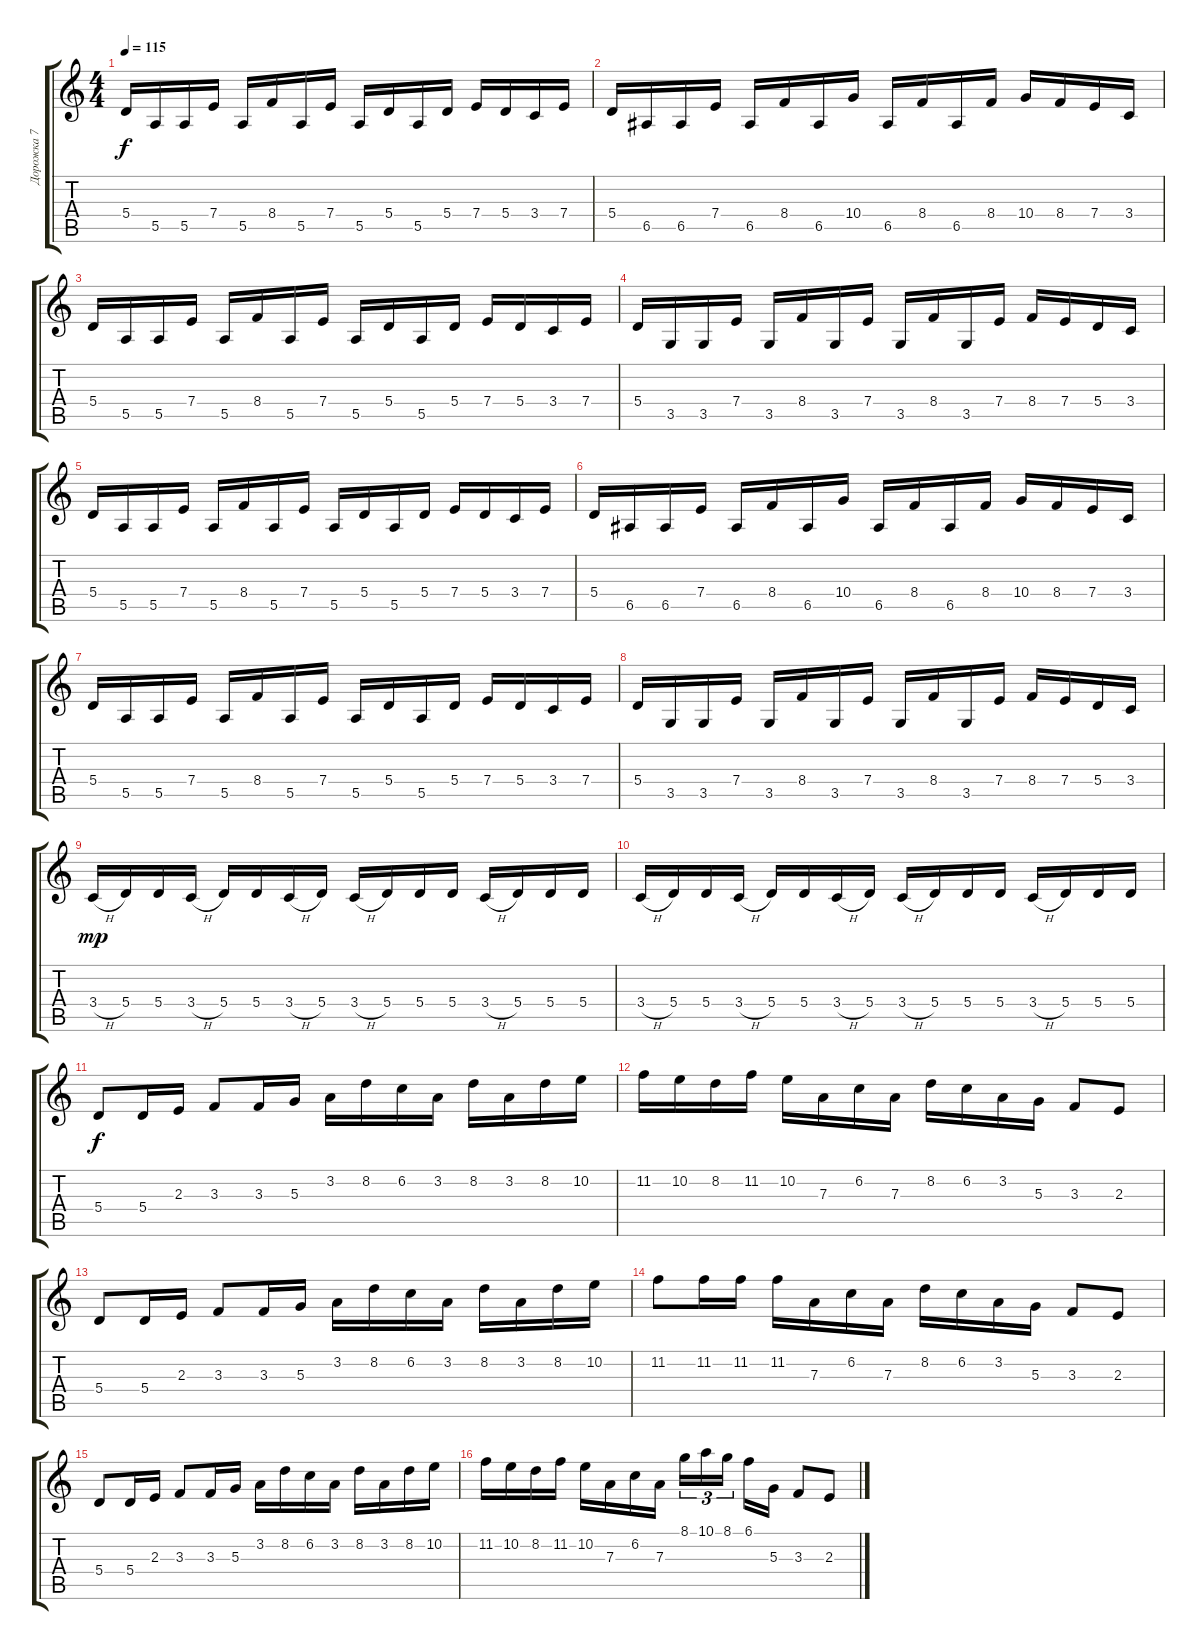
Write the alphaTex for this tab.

\track ("Дорожка 7" "Дорожка 7") {instrument fiddle}
\staff {score tabs}
\tuning (B4 Gb4 D4 A3 E3 B2) {hide}
\ts (4 4)
\tempo 115
\clef g2
\ks c
5.4.16{dy f} 5.5.16 5.5.16 7.4.16 5.5.16 8.4.16 5.5.16 7.4.16 5.5.16 5.4.16 5.5.16 5.4.16 7.4.16 5.4.16 3.4.16 7.4.16 |
5.4.16 6.5.16 6.5.16 7.4.16 6.5.16 8.4.16 6.5.16 10.4.16 6.5.16 8.4.16 6.5.16 8.4.16 10.4.16 8.4.16 7.4.16 3.4.16 |
5.4.16 5.5.16 5.5.16 7.4.16 5.5.16 8.4.16 5.5.16 7.4.16 5.5.16 5.4.16 5.5.16 5.4.16 7.4.16 5.4.16 3.4.16 7.4.16 |
5.4.16 3.5.16 3.5.16 7.4.16 3.5.16 8.4.16 3.5.16 7.4.16 3.5.16 8.4.16 3.5.16 7.4.16 8.4.16 7.4.16 5.4.16 3.4.16 |
5.4.16 5.5.16 5.5.16 7.4.16 5.5.16 8.4.16 5.5.16 7.4.16 5.5.16 5.4.16 5.5.16 5.4.16 7.4.16 5.4.16 3.4.16 7.4.16 |
5.4.16 6.5.16 6.5.16 7.4.16 6.5.16 8.4.16 6.5.16 10.4.16 6.5.16 8.4.16 6.5.16 8.4.16 10.4.16 8.4.16 7.4.16 3.4.16 |
5.4.16 5.5.16 5.5.16 7.4.16 5.5.16 8.4.16 5.5.16 7.4.16 5.5.16 5.4.16 5.5.16 5.4.16 7.4.16 5.4.16 3.4.16 7.4.16 |
5.4.16 3.5.16 3.5.16 7.4.16 3.5.16 8.4.16 3.5.16 7.4.16 3.5.16 8.4.16 3.5.16 7.4.16 8.4.16 7.4.16 5.4.16 3.4.16 |
3.4{h}.16{dy mp} 5.4.16 5.4.16 3.4{h}.16 5.4.16 5.4.16 3.4{h}.16 5.4.16 3.4{h}.16 5.4.16 5.4.16 5.4.16 3.4{h}.16 5.4.16 5.4.16 5.4.16 |
3.4{h}.16 5.4.16 5.4.16 3.4{h}.16 5.4.16 5.4.16 3.4{h}.16 5.4.16 3.4{h}.16 5.4.16 5.4.16 5.4.16 3.4{h}.16 5.4.16 5.4.16 5.4.16 |
5.4.8{dy f} 5.4.16 2.3.16 3.3.8 3.3.16 5.3.16 3.2.16 8.2.16 6.2.16 3.2.16 8.2.16 3.2.16 8.2.16 10.2.16 |
11.2.16 10.2.16 8.2.16 11.2.16 10.2.16 7.3.16 6.2.16 7.3.16 8.2.16 6.2.16 3.2.16 5.3.16 3.3.8 2.3.8 |
5.4.8 5.4.16 2.3.16 3.3.8 3.3.16 5.3.16 3.2.16 8.2.16 6.2.16 3.2.16 8.2.16 3.2.16 8.2.16 10.2.16 |
11.2.8 11.2.16 11.2.16 11.2.16 7.3.16 6.2.16 7.3.16 8.2.16 6.2.16 3.2.16 5.3.16 3.3.8 2.3.8 |
5.4.8 5.4.16 2.3.16 3.3.8 3.3.16 5.3.16 3.2.16 8.2.16 6.2.16 3.2.16 8.2.16 3.2.16 8.2.16 10.2.16 |
11.2.16 10.2.16 8.2.16 11.2.16 10.2.16 7.3.16 6.2.16 7.3.16 8.1.16{tu (3 2)} 10.1.16{tu (3 2)} 8.1.16{tu (3 2) beam splitsecondary} 6.1.16 5.3.16 3.3.8 2.3.8
